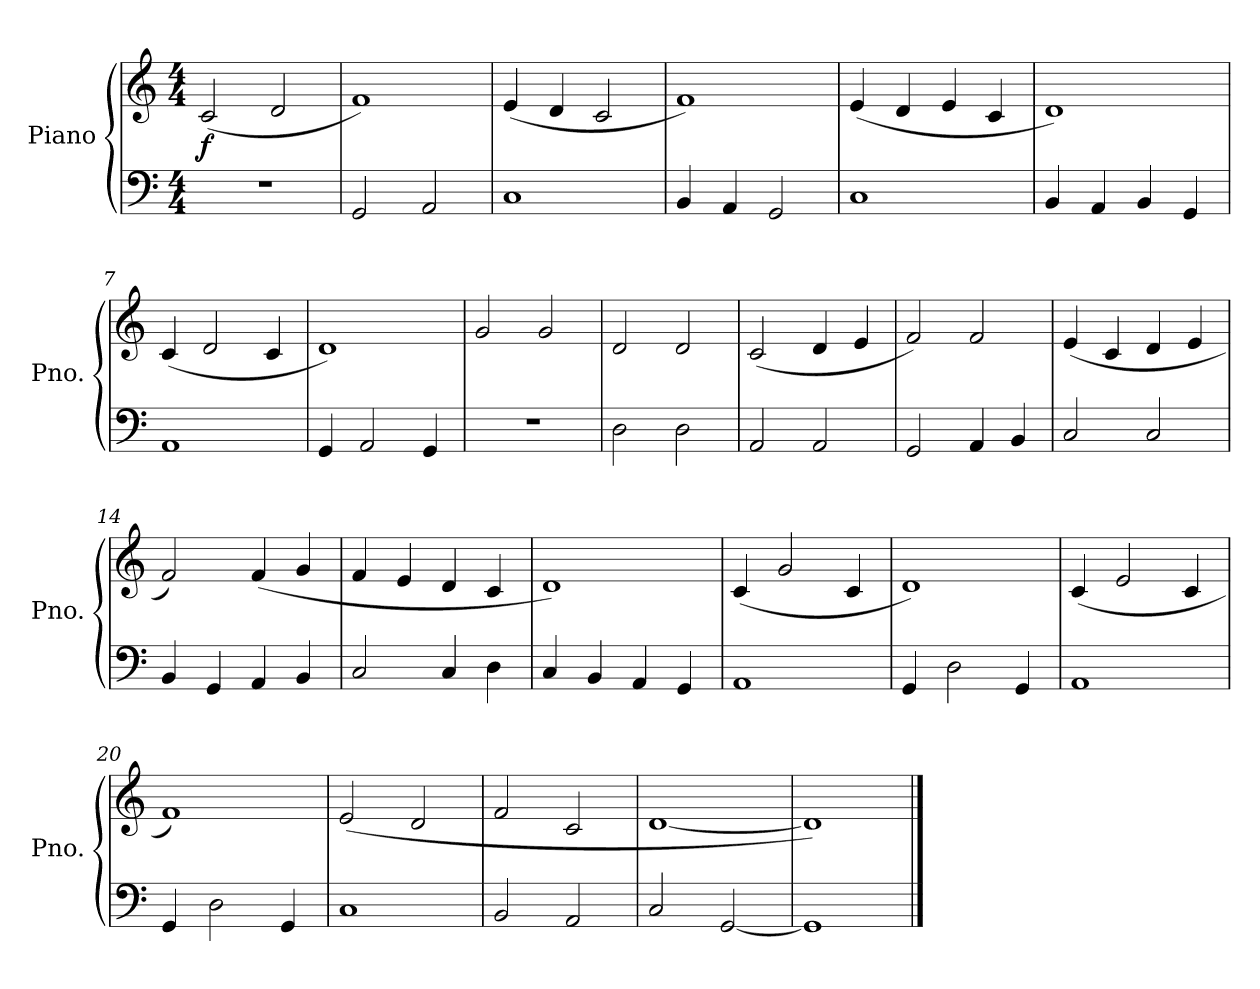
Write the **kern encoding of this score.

**kern	**kern	**dynam
*part1	*part1	*part1
*staff2	*staff1	*staff1/2
*I"Piano	*	*
*I'Pno.	*	*
*clefF4	*clefG2	*
*k[]	*k[]	*
*M4/4	*M4/4	*
*MM112	*MM112	*
=1	=1	=1
!	!	!LO:DY:b
1r	(<2c/	f
.	2d/	.
=2	=2	=2
2GG/	1f)	.
2AA/	.	.
=3	=3	=3
1C	(<4e/	.
.	4d/	.
.	2c/	.
=4	=4	=4
4BB/	1f)	.
4AA/	.	.
2GG/	.	.
=5	=5	=5
1C	(<4e/	.
.	4d/	.
.	4e/	.
.	4c/	.
=6	=6	=6
4BB/	1d)	.
4AA/	.	.
4BB/	.	.
4GG/	.	.
=7	=7	=7
1AA	(<4c/	.
.	2d/	.
.	4c/	.
=8	=8	=8
4GG/	1d)	.
2AA/	.	.
4GG/	.	.
=9	=9	=9
1r	2g/	.
.	2g/	.
=10	=10	=10
2D\	2d/	.
2D\	2d/	.
=11	=11	=11
2AA/	(<2c/	.
2AA/	4d/	.
.	4e/	.
!!LO:LB:g=z
=12	=12	=12
2GG/	2f/)	.
4AA/	2f/	.
4BB/	.	.
=13	=13	=13
2C/	(<4e/	.
.	4c/	.
2C/	4d/	.
.	4e/	.
=14	=14	=14
4BB/	2f/)	.
4GG/	.	.
4AA/	(<4f/	.
4BB/	4g/	.
=15	=15	=15
2C/	4f/	.
.	4e/	.
4C/	4d/	.
4D\	4c/	.
=16	=16	=16
4C/	1d)	.
4BB/	.	.
4AA/	.	.
4GG/	.	.
=17	=17	=17
1AA	(<4c/	.
.	2g/	.
.	4c/	.
=18	=18	=18
4GG/	1d)	.
2D\	.	.
4GG/	.	.
=19	=19	=19
1AA	(<4c/	.
.	2e/	.
.	4c/	.
=20	=20	=20
4GG/	1f)	.
2D\	.	.
4GG/	.	.
=21	=21	=21
1C	(<2e/	.
.	2d/	.
!!LO:LB:g=z
=22	=22	=22
2BB/	2f/	.
2AA/	2c/	.
=23	=23	=23
2C/	[1d	.
[2GG/	.	.
=24	=24	=24
1GG]	1d])	.
==	==	==
*-	*-	*-
